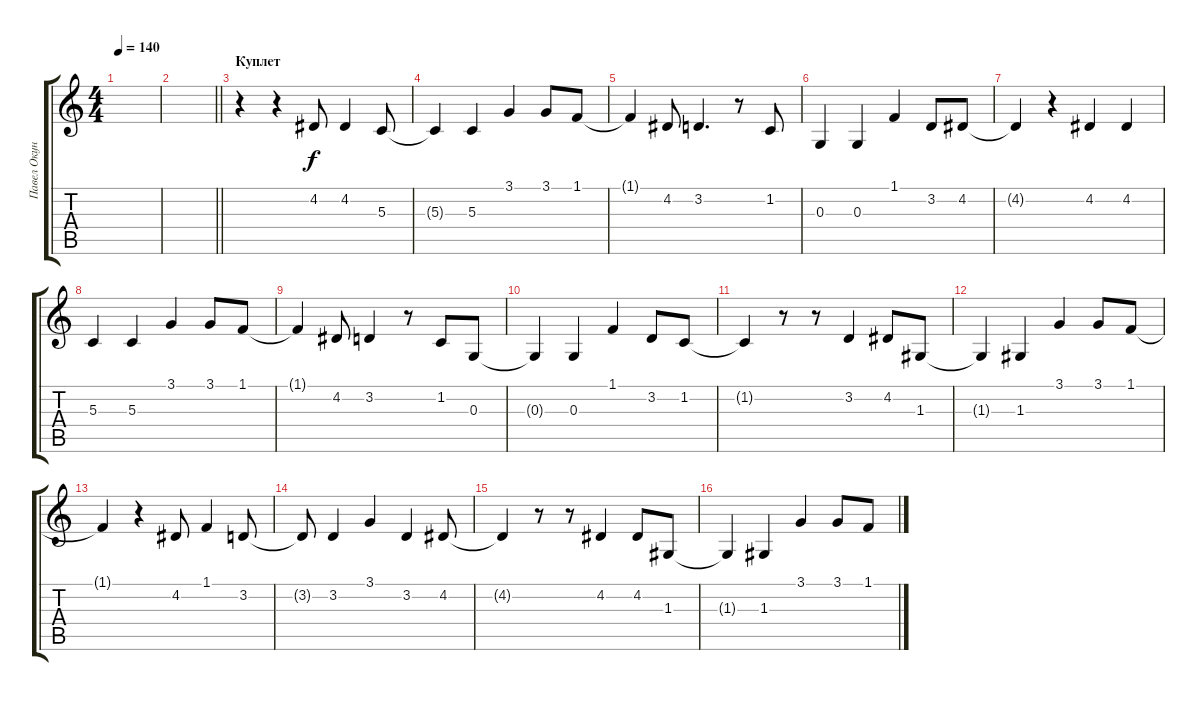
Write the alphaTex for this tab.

\track ("Павел Окунев" "Павел Окун") {instrument frenchhorn}
\staff {score tabs}
\tuning (E4 B3 G3 D3 A2 E2) {hide}
\ts (4 4)
\tempo 140
\clef g2
\ks c
|
\barLineRight lightlight
|
\section ("" "Куплет")
r.4 r.4 4.2.8 4.2.4 5.3.8 |
5.3{t}.4 5.3.4 3.1.4 3.1.8 1.1.8 |
1.1{t}.4 4.2.8 3.2.4{d} r.8 1.2.8 |
0.3.4 0.3.4 1.1.4 3.2.8 4.2.8 |
4.2{t}.4 r.4 4.2.4 4.2.4 |
5.3.4 5.3.4 3.1.4 3.1.8 1.1.8 |
1.1{t}.4 4.2.8 3.2.4 r.8 1.2.8 0.3.8 |
0.3{t}.4 0.3.4 1.1.4 3.2.8 1.2.8 |
1.2{t}.4 r.8 r.8 3.2.4 4.2.8 1.3.8 |
1.3{t}.4 1.3.4 3.1.4 3.1.8 1.1.8 |
1.1{t}.4 r.4 4.2.8 1.1.4 3.2.8 |
3.2{t}.8 3.2.4 3.1.4 3.2.4 4.2.8 |
4.2{t}.4 r.8 r.8 4.2.4 4.2.8 1.3.8 |
1.3{t}.4 1.3.4 3.1.4 3.1.8 1.1.8
